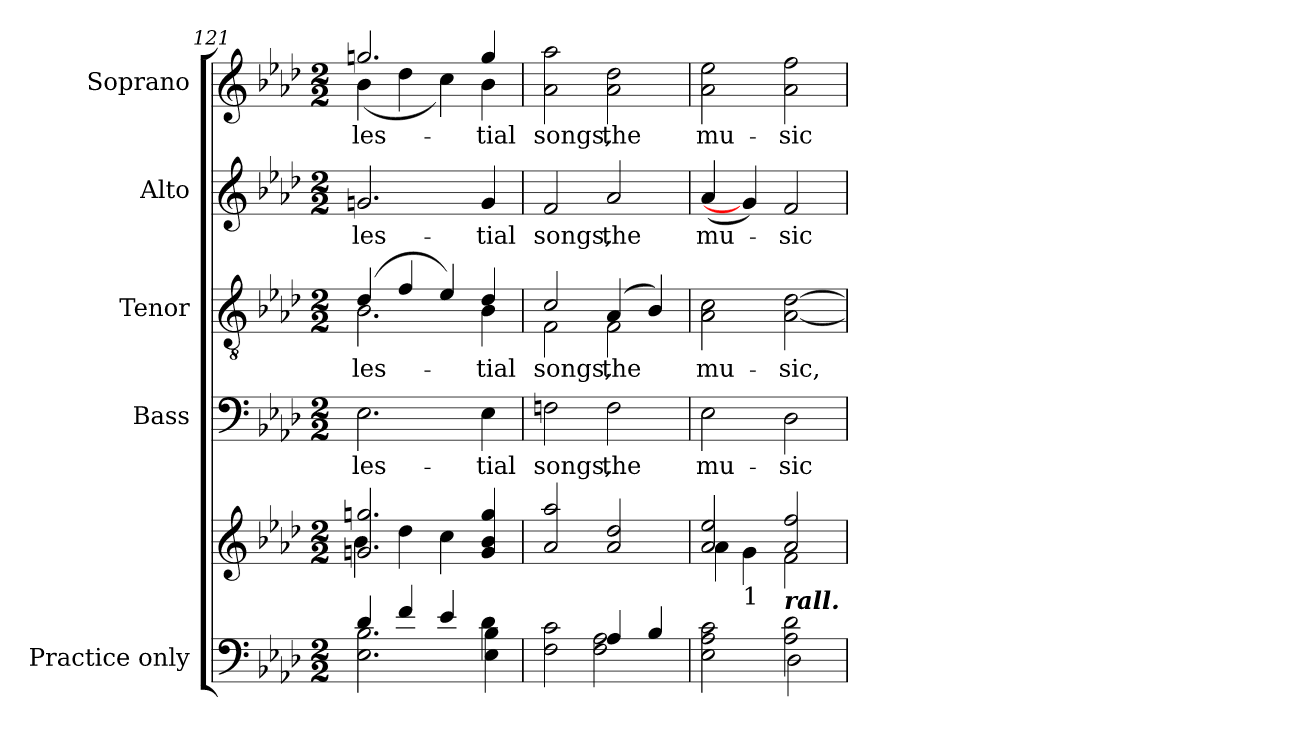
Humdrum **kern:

**kern	**kern	**kern	**text	**kern	**text	**kern	**text	**kern	**text
*part5	*part5	*part4	*part4	*part3	*part3	*part2	*part2	*part1	*part1
*staff6	*staff5	*staff4	*staff4	*staff3	*staff3	*staff2	*staff2	*staff1	*staff1
*I"Practice only	*	*I"Bass	*	*I"Tenor	*	*I"Alto	*	*I"Soprano	*
*	*	*I'B	*	*I'T	*	*I'A	*	*I'S	*
*clefF4	*clefG2	*clefF4	*	*clefGv2	*	*clefG2	*	*clefG2	*
*k[b-e-a-d-]	*k[b-e-a-d-]	*k[b-e-a-d-]	*	*k[b-e-a-d-]	*	*k[b-e-a-d-]	*	*k[b-e-a-d-]	*
*A-:	*A-:	*A-:	*	*A-:	*	*A-:	*	*A-:	*
*M2/2	*M2/2	*M2/2	*	*M2/2	*	*M2/2	*	*M2/2	*
=121	=121	=121	=121	=121	=121	=121	=121	=121	=121
*^	*^	*	*	*	*	*	*	*	*
!	!	!	!	!	!LO:LY:b	!	!LO:LY:b	!	!LO:LY:b	!	!LO:LY:b
*	*	*	*	*	*	*^	*	*	*	*^	*
4d-/	2.E-\ 2.B-\	2.gn/ 2.ggn/	4b-\	2.E-	-les-	(<4d-/	2.B-\	-les-	2.gn	-les-	2.ggn/	(<4b-\	les-
4f/	.	.	4dd-\	.	.	4f/	.	.	.	.	.	4dd-\	.
4e-/	.	.	4cc\	.	.	4e-/)	.	.	.	.	.	4cc\)	.
!	!	!	!	!	!LO:LY:b	!	!	!LO:LY:b	!	!LO:LY:b	!	!	!LO:LY:b
4d-\	4E-\ 4B-\	4g/ 4b-/ 4gg/	4ryy	4E-	-tial	4d-/	4B-\	tial	4g	-tial	4gg	4b-\	-tial
=122	=122	=122	=122	=122	=122	=122	=122	=122	=122	=122	=122	=122	=122
!	!	!	!	!	!LO:LY:b	!	!	!LO:LY:b	!	!LO:LY:b	!	!	!LO:LY:b
2F\ 2c\	2ryy	2a-/ 2aa-/	2ryy	2Fn	songs,	2c/	2F\	songs,	2f	songs,	2a- 2aa-	2ryy	songs,
!	!	!	!	!	!LO:LY:b	!	!	!LO:LY:b	!	!LO:LY:b	!	!	!LO:LY:b
4A-/	2F\ 2A-\	2a-/ 2dd-/	2ryy	2F	the	(<4A-	2F\	the	2a-	the	2a- 2dd-	2ryy	the
4B-/	.	.	.	.	.	4B-/)	.	.	.	.	.	.	.
=123	=123	=123	=123	=123	=123	=123	=123	=123	=123	=123	=123	=123	=123
!	!	!	!	!	!LO:LY:b	!	!	!LO:LY:b	!	!LO:LY:b	!	!	!LO:LY:b
2E-\ 2A-\ 2c\	2ryy	2a-/ 2ee-/	4a-\	2E-	mu-	2A- 2c	2ryy	mu-	(<4a-	mu-	2a- 2ee-	2ryy	mu-
!	!	!	!LO:TX:b:t=1	!	!	!	!	!	!	!	!	!	!
.	.	.	4g\	.	.	.	.	.	4g])	.	.	.	.
!LO:TX:a:Bi:t=rall.	!	!	!	!	!	!	!	!	!	!	!	!	!
!	!	!	!	!	!LO:LY:b	!	!	!LO:LY:b	!	!LO:LY:b	!	!	!LO:LY:b
2A-\ 2d-\	2D-\	2a-/ 2ff/	2f\	2D-	-sic	[2A- [2d-	2ryy	-sic,	2f	sic	2a- 2ff	2ryy	-sic
*v	*v	*	*	*	*	*v	*v	*	*	*	*v	*v	*
*	*v	*v	*	*	*	*	*	*	*	*
=	=	=	=	=	=	=	=	=	=
*-	*-	*-	*-	*-	*-	*-	*-	*-	*-
